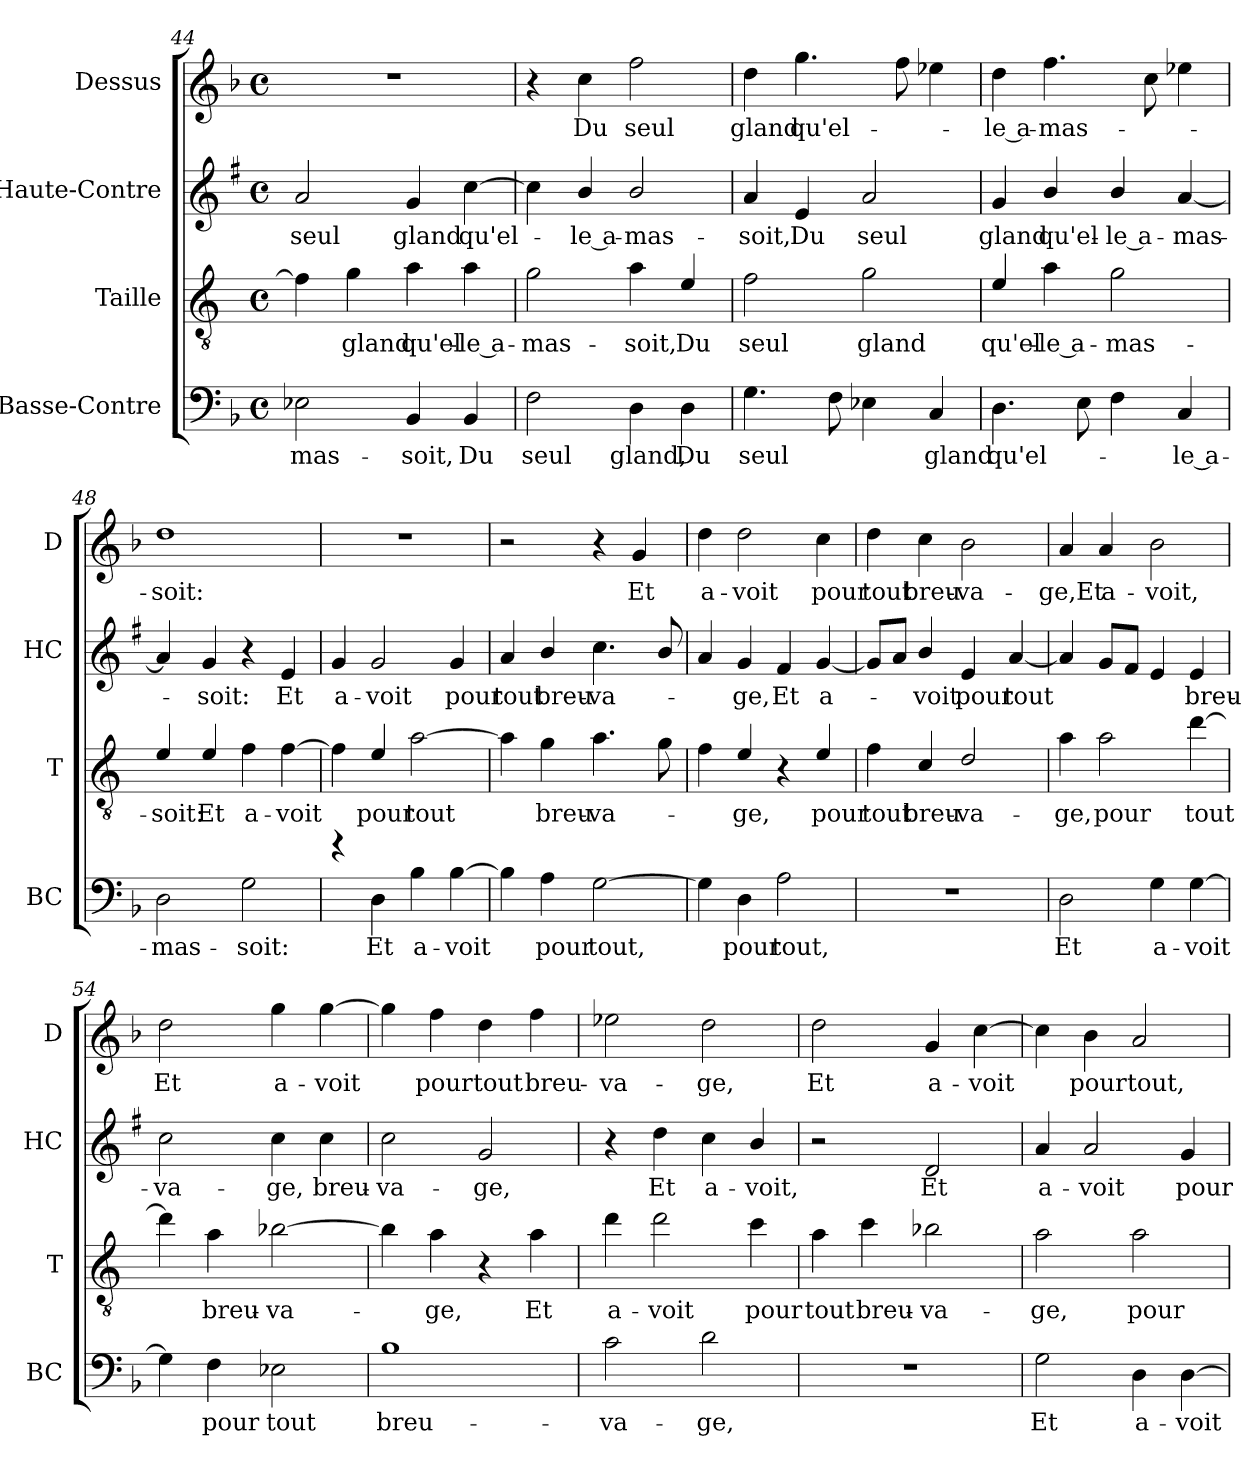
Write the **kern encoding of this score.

**kern	**text	**kern	**text	**kern	**text	**kern	**text
*part4	*part4	*part3	*part3	*part2	*part2	*part1	*part1
*staff4	*staff4	*staff3	*staff3	*staff2	*staff2	*staff1	*staff1
*I"Basse-Contre	*	*I"Taille	*	*I"Haute-Contre	*	*I"Dessus	*
*I'BC	*	*I'T	*	*I'HC	*	*I'D	*
*clefF4	*	*clefGv2	*	*clefG2	*	*clefG2	*
*	*	*ITrd4c7	*	*ITrd1c2	*	*	*
*k[b-]	*	*k[b-]	*	*k[b-]	*	*k[b-]	*
*F:	*	*F:	*	*F:	*	*F:	*
*M4/4	*	*M4/4	*	*M4/4	*	*M4/4	*
*met(c)	*	*met(c)	*	*met(c)	*	*met(c)	*
=44	=44	=44	=44	=44	=44	=44	=44
!	!LO:LY:b	!	!	!	!LO:LY:b	!	!
2E-X\	-mas-	4B-\]	.	2g/	seul	1r	.
!	!	!	!LO:LY:b	!	!	!	!
.	.	4c\	gland	.	.	.	.
!	!LO:LY:b	!	!LO:LY:b	!	!LO:LY:b	!	!
4BB-/	-soit,	4d\	qu'el-	4f/	gland	.	.
!	!LO:LY:b	!	!LO:LY:b	!	!LO:LY:b	!	!
4BB-/	Du	4d\	-le a-	[4b-\	qu'el-	.	.
=45	=45	=45	=45	=45	=45	=45	=45
!	!LO:LY:b	!	!LO:LY:b	!	!	!	!
2F\	seul	2c\	-mas-	4b-\]	.	4r	.
!	!	!	!	!	!LO:LY:b	!	!LO:LY:b
.	.	.	.	4a/	-le a-	4cc\	Du
!	!LO:LY:b	!	!LO:LY:b	!	!LO:LY:b	!	!LO:LY:b
4D\	gland,	4d\	-soit,	2a/	-mas-	2ff\	seul
!	!LO:LY:b	!	!LO:LY:b	!	!	!	!
4D\	Du	4A/	Du	.	.	.	.
=46	=46	=46	=46	=46	=46	=46	=46
!	!LO:LY:b	!	!LO:LY:b	!	!LO:LY:b	!	!LO:LY:b
4.G\	seul	2B-\	seul	4g/	-soit,	4dd\	gland
!	!	!	!	!	!LO:LY:b	!	!LO:LY:b
.	.	.	.	4d/	Du	4.gg\	qu'el-
8F\	.	.	.	.	.	.	.
!	!	!	!LO:LY:b	!	!LO:LY:b	!	!
4E-X\	.	2c\	gland	2g/	seul	.	.
.	.	.	.	.	.	8ff\	.
!	!LO:LY:b	!	!	!	!	!	!
4C/	gland	.	.	.	.	4ee-X\	.
=47	=47	=47	=47	=47	=47	=47	=47
!	!LO:LY:b	!	!LO:LY:b	!	!LO:LY:b	!	!LO:LY:b
4.D\	qu'el-	4A/	qu'el-	4f/	gland	4dd\	-le a-
!	!	!	!LO:LY:b	!	!LO:LY:b	!	!LO:LY:b
.	.	4d\	-le a-	4a/	qu'el-	4.ff\	-mas-
8E\	.	.	.	.	.	.	.
!	!	!	!LO:LY:b	!	!LO:LY:b	!	!
4F\	.	2c\	-mas-	4a/	-le a-	.	.
.	.	.	.	.	.	8cc\	.
!	!LO:LY:b	!	!	!	!LO:LY:b	!	!
4C/	-le a-	.	.	[4g/	-mas-	4ee-X\	.
!!LO:LB:g=z
=48	=48	=48	=48	=48	=48	=48	=48
!	!LO:LY:b	!	!LO:LY:b	!	!	!	!LO:LY:b
2D\	-mas-	4A/	-soit:	4g/]	.	1dd	-soit:
!	!	!	!LO:LY:b	!	!LO:LY:b	!	!
.	.	4A/	Et	4f/	-soit:	.	.
!	!LO:LY:b	!	!LO:LY:b	!	!	!	!
2G\	-soit:	4B-\	a-	4r	.	.	.
!	!	!	!LO:LY:b	!	!LO:LY:b	!	!
.	.	[4B-\	-voit	4d/	Et	.	.
=49	=49	=49	=49	=49	=49	=49	=49
!	!	!	!	!	!LO:LY:b	!	!
4rf	.	4B-\]	.	4f/	a-	1r	.
!	!LO:LY:b	!	!LO:LY:b	!	!LO:LY:b	!	!
4D\	Et	4A/	pour	2f/	-voit	.	.
!	!LO:LY:b	!	!LO:LY:b	!	!	!	!
4B-\	a-	[2d\	tout	.	.	.	.
!	!LO:LY:b	!	!	!	!LO:LY:b	!	!
[4B-\	-voit	.	.	4f/	pour	.	.
=50	=50	=50	=50	=50	=50	=50	=50
!	!	!	!	!	!LO:LY:b	!	!
4B-\]	.	4d\]	.	4g/	tout	2r	.
!	!LO:LY:b	!	!LO:LY:b	!	!LO:LY:b	!	!
4A\	pour	4c\	breu-	4a/	breu-	.	.
!	!LO:LY:b	!	!LO:LY:b	!	!LO:LY:b	!	!
[2G\	tout,	4.d\	-va-	4.b-\	-va-	4r	.
!	!	!	!	!	!	!	!LO:LY:b
.	.	.	.	.	.	4g/	Et
.	.	8c\	.	8a/	.	.	.
=51	=51	=51	=51	=51	=51	=51	=51
!	!	!	!	!	!	!	!LO:LY:b
4G\]	.	4B-\	.	4g/	.	4dd\	a-
!	!LO:LY:b	!	!LO:LY:b	!	!LO:LY:b	!	!LO:LY:b
4D\	pour	4A/	-ge,	4f/	-ge,	2dd\	-voit
!	!LO:LY:b	!	!	!	!LO:LY:b	!	!
2A\	tout,	4r	.	4e/	Et	.	.
!	!	!	!LO:LY:b	!	!LO:LY:b	!	!LO:LY:b
.	.	4A/	pour	[4f/	a-	4cc\	pour
=52	=52	=52	=52	=52	=52	=52	=52
!	!	!	!LO:LY:b	!	!	!	!LO:LY:b
1r	.	4B-\	tout	8f/L]	.	4dd\	tout
.	.	.	.	8g/J	.	.	.
!	!	!	!LO:LY:b	!	!LO:LY:b	!	!LO:LY:b
.	.	4F/	breu-	4a/	-voit	4cc\	breu-
!	!	!	!LO:LY:b	!	!LO:LY:b	!	!LO:LY:b
.	.	2G/	-va-	4d/	pour	2b-\	-va-
!	!	!	!	!	!LO:LY:b	!	!
.	.	.	.	[4g/	tout	.	.
=53	=53	=53	=53	=53	=53	=53	=53
!	!LO:LY:b	!	!LO:LY:b	!	!	!	!LO:LY:b
2D\	Et	4d\	-ge,	4g/]	.	4a/	-ge,Et
!	!	!	!LO:LY:b	!	!	!	!LO:LY:b
.	.	2d\	pour	8f/L	.	4a/	a-
.	.	.	.	8e/J	.	.	.
!	!LO:LY:b	!	!	!	!	!	!LO:LY:b
4G\	a-	.	.	4d/	.	2b-\	-voit,
!	!LO:LY:b	!	!LO:LY:b	!	!LO:LY:b	!	!
[4G\	-voit	[4g\	tout	4d/	breu-	.	.
=54	=54	=54	=54	=54	=54	=54	=54
!	!	!	!	!	!LO:LY:b	!	!LO:LY:b
4G\]	.	4g\]	.	2b-\	-va-	2dd\	Et
!	!LO:LY:b	!	!LO:LY:b	!	!	!	!
4F\	pour	4d\	breu-	.	.	.	.
!	!LO:LY:b	!	!LO:LY:b	!	!LO:LY:b	!	!LO:LY:b
2E-X\	tout	[2e-X\	-va-	4b-\	-ge,	4gg\	a-
!	!	!	!	!	!LO:LY:b	!	!LO:LY:b
.	.	.	.	4b-\	breu-	[4gg\	-voit
!!LO:PB:g=z
=55	=55	=55	=55	=55	=55	=55	=55
!	!LO:LY:b	!	!	!	!LO:LY:b	!	!
1B-	breu-	4e-\]	.	2b-\	-va-	4gg\]	.
!	!	!	!LO:LY:b	!	!	!	!LO:LY:b
.	.	4d\	-ge,	.	.	4ff\	pour
!	!	!	!	!	!LO:LY:b	!	!LO:LY:b
.	.	4r	.	2f/	-ge,	4dd\	tout
!	!	!	!LO:LY:b	!	!	!	!LO:LY:b
.	.	4d\	Et	.	.	4ff\	breu-
=56	=56	=56	=56	=56	=56	=56	=56
!	!LO:LY:b	!	!LO:LY:b	!	!	!	!LO:LY:b
2c\	-va-	4g\	a-	4r	.	2ee-X\	-va-
!	!	!	!LO:LY:b	!	!LO:LY:b	!	!
.	.	2g\	-voit	4cc\	Et	.	.
!	!LO:LY:b	!	!	!	!LO:LY:b	!	!LO:LY:b
2d\	-ge,	.	.	4b-\	a-	2dd\	-ge,
!	!	!	!LO:LY:b	!	!LO:LY:b	!	!
.	.	4f\	pour	4a/	-voit,	.	.
=57	=57	=57	=57	=57	=57	=57	=57
!	!	!	!LO:LY:b	!	!	!	!LO:LY:b
1r	.	4d\	tout	2r	.	2dd\	Et
!	!	!	!LO:LY:b	!	!	!	!
.	.	4f\	breu-	.	.	.	.
!	!	!	!LO:LY:b	!	!LO:LY:b	!	!LO:LY:b
.	.	2e-X\	-va-	2c/	Et	4g/	a-
!	!	!	!	!	!	!	!LO:LY:b
.	.	.	.	.	.	[4cc\	-voit
=58	=58	=58	=58	=58	=58	=58	=58
!	!LO:LY:b	!	!LO:LY:b	!	!LO:LY:b	!	!
2G\	Et	2d\	-ge,	4g/	a-	4cc\]	.
!	!	!	!	!	!LO:LY:b	!	!LO:LY:b
.	.	.	.	2g/	-voit	4b-\	pour
!	!LO:LY:b	!	!LO:LY:b	!	!	!	!LO:LY:b
4D\	a-	2d\	pour	.	.	2a/	tout,
!	!LO:LY:b	!	!	!	!LO:LY:b	!	!
[4D\	-voit	.	.	4f/	pour	.	.
=	=	=	=	=	=	=	=
*-	*-	*-	*-	*-	*-	*-	*-
